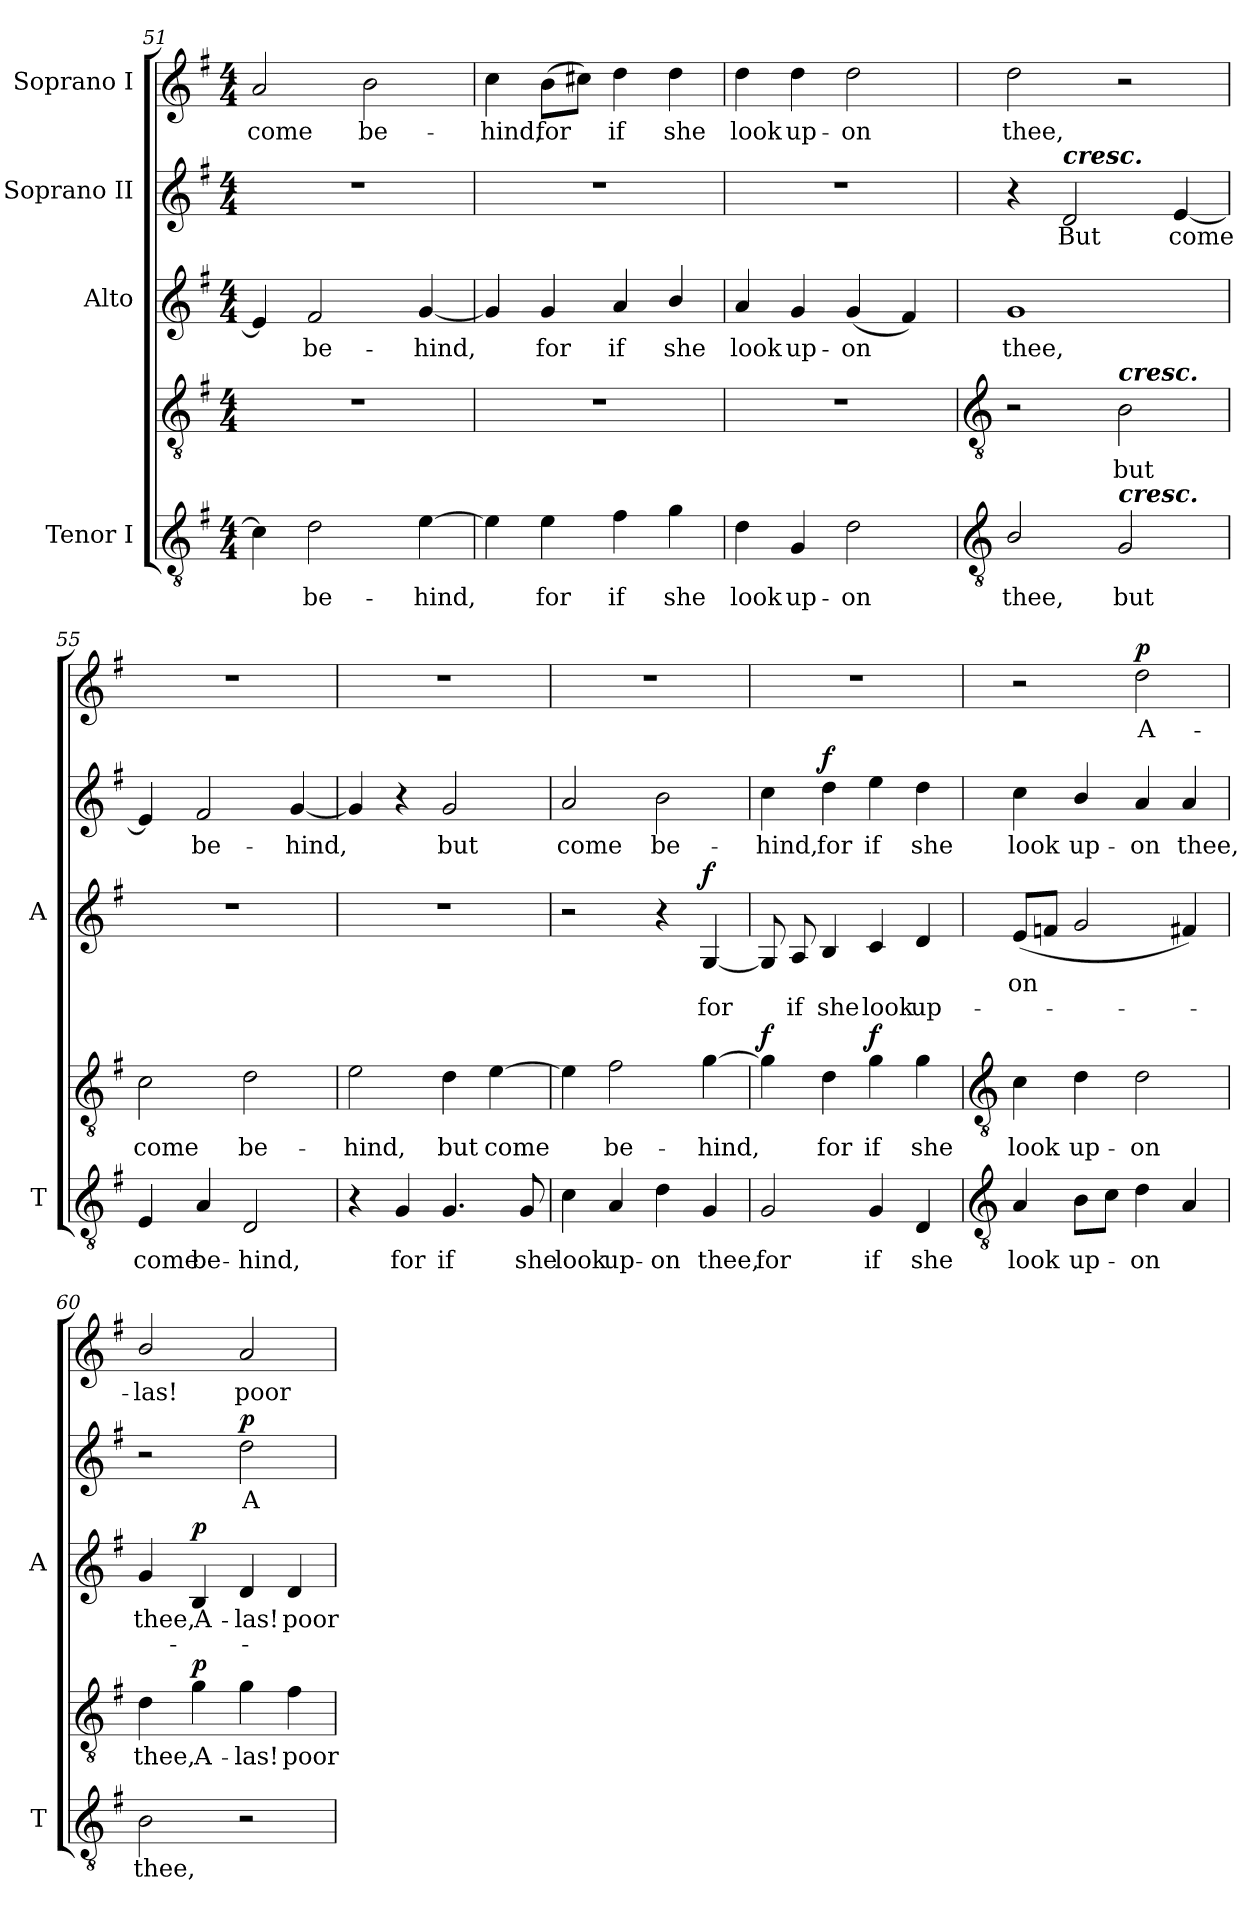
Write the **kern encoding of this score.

**kern	**text	**kern	**text	**dynam	**kern	**text	**text	**dynam	**kern	**text	**dynam	**kern	**text	**dynam
*part4	*part4	*part4	*part4	*part4	*part3	*part3	*part3	*part3	*part2	*part2	*part2	*part1	*part1	*part1
*staff5	*staff5	*staff4	*staff4	*staff4/5	*staff3	*staff3	*staff3	*staff3	*staff2	*staff2	*staff2	*staff1	*staff1	*staff1
*I"Tenor I	*	*	*	*	*I"Alto	*	*	*	*I"Soprano II	*	*	*I"Soprano I	*	*
*I'T	*	*	*	*	*I'A	*	*	*	*	*	*	*	*	*
*clefGv2	*	*clefGv2	*	*	*clefG2	*	*	*	*clefG2	*	*	*clefG2	*	*
*k[f#]	*	*k[f#]	*	*	*k[f#]	*	*	*	*k[f#]	*	*	*k[f#]	*	*
*G:	*	*G:	*	*	*G:	*	*	*	*G:	*	*	*G:	*	*
*M4/4	*	*M4/4	*	*	*M4/4	*	*	*	*M4/4	*	*	*M4/4	*	*
=51	=51	=51	=51	=51	=51	=51	=51	=51	=51	=51	=51	=51	=51	=51
!	!	!	!	!	!	!	!	!	!	!	!	!	!LO:LY:b	!
4c]	.	1r	.	.	4e]	.	.	.	1r	.	.	2a	come	.
!	!LO:LY:b	!	!	!	!	!LO:LY:b	!	!	!	!	!	!	!	!
2d	be-	.	.	.	2f#	be-	.	.	.	.	.	.	.	.
!	!	!	!	!	!	!	!	!	!	!	!	!	!LO:LY:b	!
.	.	.	.	.	.	.	.	.	.	.	.	2b	be-	.
!	!LO:LY:b	!	!	!	!	!LO:LY:b	!	!	!	!	!	!	!	!
[4e	-hind,	.	.	.	[4g	-hind,	.	.	.	.	.	.	.	.
=52	=52	=52	=52	=52	=52	=52	=52	=52	=52	=52	=52	=52	=52	=52
!	!	!	!	!	!	!	!	!	!	!	!	!	!LO:LY:b	!
4e]	.	1r	.	.	4g]	.	.	.	1r	.	.	4cc	-hind,	.
!	!LO:LY:b	!	!	!	!	!LO:LY:b	!	!	!	!	!	!	!LO:LY:b	!
4e	for	.	.	.	4g	for	.	.	.	.	.	(>8bL	for	.
.	.	.	.	.	.	.	.	.	.	.	.	8cc#XJ)	.	.
!	!LO:LY:b	!	!	!	!	!LO:LY:b	!	!	!	!	!	!	!LO:LY:b	!
4f#	if	.	.	.	4a	if	.	.	.	.	.	4dd	if	.
!	!LO:LY:b	!	!	!	!	!LO:LY:b	!	!	!	!	!	!	!LO:LY:b	!
4g	she	.	.	.	4b/	she	.	.	.	.	.	4dd	she	.
=53	=53	=53	=53	=53	=53	=53	=53	=53	=53	=53	=53	=53	=53	=53
!	!LO:LY:b	!	!	!	!	!LO:LY:b	!	!	!	!	!	!	!LO:LY:b	!
4d	look	1r	.	.	4a	look	.	.	1r	.	.	4dd	look	.
!	!LO:LY:b	!	!	!	!	!LO:LY:b	!	!	!	!	!	!	!LO:LY:b	!
4G	up-	.	.	.	4g	up-	.	.	.	.	.	4dd	up-	.
!	!LO:LY:b	!	!	!	!	!LO:LY:b	!	!	!	!	!	!	!LO:LY:b	!
2d	-on	.	.	.	(<4g	-on	.	.	.	.	.	2dd	-on	.
.	.	.	.	.	4f#)	.	.	.	.	.	.	.	.	.
!!LO:LB:g=z
=54	=54	=54	=54	=54	=54	=54	=54	=54	=54	=54	=54	=54	=54	=54
*clefGv2	*	*clefGv2	*	*	*	*	*	*	*	*	*	*	*	*
!	!LO:LY:b	!	!	!	!	!LO:LY:b	!	!	!	!	!	!	!LO:LY:b	!
2B/	thee,	2r	.	.	1g	thee,	.	.	4r	.	.	2dd	thee,	.
!	!	!	!	!	!	!	!	!	!LO:TX:a:Bi:t=cresc.	!	!	!	!	!
!	!	!	!	!	!	!	!	!	!	!LO:LY:b	!	!	!	!
.	.	.	.	.	.	.	.	.	2d	But	.	.	.	.
!	!	!LO:TX:a:Bi:t=cresc.	!	!	!	!	!	!	!	!	!	!	!	!
!LO:TX:a:Bi:t=cresc.	!	!	!	!	!	!	!	!	!	!	!	!	!	!
!	!LO:LY:b	!	!LO:LY:b	!	!	!	!	!	!	!	!	!	!	!
2G	but	2B	but	.	.	.	.	.	.	.	.	2r	.	.
!	!	!	!	!	!	!	!	!	!	!LO:LY:b	!	!	!	!
.	.	.	.	.	.	.	.	.	[4e	come	.	.	.	.
=55	=55	=55	=55	=55	=55	=55	=55	=55	=55	=55	=55	=55	=55	=55
!	!LO:LY:b	!	!LO:LY:b	!	!	!	!	!	!	!	!	!	!	!
4E	-come	2c	come	.	1r	.	.	.	4e]	.	.	1r	.	.
!	!LO:LY:b	!	!	!	!	!	!	!	!	!LO:LY:b	!	!	!	!
4A/	be-	.	.	.	.	.	.	.	2f#	be-	.	.	.	.
!	!LO:LY:b	!	!LO:LY:b	!	!	!	!	!	!	!	!	!	!	!
2D	-hind,	2d	be-	.	.	.	.	.	.	.	.	.	.	.
!	!	!	!	!	!	!	!	!	!	!LO:LY:b	!	!	!	!
.	.	.	.	.	.	.	.	.	[4g	-hind,	.	.	.	.
=56	=56	=56	=56	=56	=56	=56	=56	=56	=56	=56	=56	=56	=56	=56
!	!	!	!LO:LY:b	!	!	!	!	!	!	!	!	!	!	!
4r	.	2e	hind,	.	1r	.	.	.	4g]	.	.	1r	.	.
!	!LO:LY:b	!	!	!	!	!	!	!	!	!	!	!	!	!
4G	for	.	.	.	.	.	.	.	4r	.	.	.	.	.
!	!LO:LY:b	!	!LO:LY:b	!	!	!	!	!	!	!LO:LY:b	!	!	!	!
4.G	if	4d	but	.	.	.	.	.	2g	but	.	.	.	.
!	!	!	!LO:LY:b	!	!	!	!	!	!	!	!	!	!	!
.	.	[4e	come	.	.	.	.	.	.	.	.	.	.	.
!	!LO:LY:b	!	!	!	!	!	!	!	!	!	!	!	!	!
8G	she	.	.	.	.	.	.	.	.	.	.	.	.	.
=57	=57	=57	=57	=57	=57	=57	=57	=57	=57	=57	=57	=57	=57	=57
!	!LO:LY:b	!	!	!	!	!	!	!	!	!LO:LY:b	!	!	!	!
4c	look	4e]	.	.	2r	.	.	.	2a	come	.	1r	.	.
!	!LO:LY:b	!	!LO:LY:b	!	!	!	!	!	!	!	!	!	!	!
4A	up-	2f#	be-	.	.	.	.	.	.	.	.	.	.	.
!	!LO:LY:b	!	!	!	!	!	!	!	!	!LO:LY:b	!	!	!	!
4d	-on	.	.	.	4r	.	.	.	2b	be-	.	.	.	.
!	!LO:LY:b	!	!LO:LY:b	!	!	!	!LO:LY:b	!LO:DY:b	!	!	!	!	!	!
4G	thee,	[4g	-hind,	.	[4G	.	for	f	.	.	.	.	.	.
=58	=58	=58	=58	=58	=58	=58	=58	=58	=58	=58	=58	=58	=58	=58
!	!LO:LY:b	!	!	!LO:DY:b=2	!	!	!	!	!	!LO:LY:b	!	!	!	!
2G	for	4g]	.	f	8G]	.	.	.	4cc	-hind,	.	1r	.	.
!	!	!	!	!	!	!	!LO:LY:b	!	!	!	!	!	!	!
.	.	.	.	.	8A	.	if	.	.	.	.	.	.	.
!	!	!	!LO:LY:b	!	!	!	!LO:LY:b	!	!	!LO:LY:b	!LO:DY:b	!	!	!
.	.	4d	for	.	4B	.	she	.	4dd	for	f	.	.	.
!	!LO:LY:b	!	!LO:LY:b	!LO:DY:b	!	!	!LO:LY:b	!	!	!LO:LY:b	!	!	!	!
4G	if	4g	if	f	4c	.	look	.	4ee	if	.	.	.	.
!	!LO:LY:b	!	!LO:LY:b	!	!	!	!LO:LY:b	!	!	!LO:LY:b	!	!	!	!
4D	she	4g	she	.	4d	.	up-	.	4dd	she	.	.	.	.
!!LO:LB:g=z
=59	=59	=59	=59	=59	=59	=59	=59	=59	=59	=59	=59	=59	=59	=59
*clefGv2	*	*clefGv2	*	*	*	*	*	*	*	*	*	*	*	*
!	!LO:LY:b	!	!LO:LY:b	!	!	!LO:LY:b	!	!	!	!LO:LY:b	!	!	!	!
4A	look	4c	look	.	(<8eL	-on	.	.	4cc	look	.	2r	.	.
.	.	.	.	.	8fnJ	.	.	.	.	.	.	.	.	.
!	!LO:LY:b	!	!LO:LY:b	!	!	!	!	!	!	!LO:LY:b	!	!	!	!
8BL	up-	4d	up-	.	2g	.	.	.	4b/	up-	.	.	.	.
8cJ	.	.	.	.	.	.	.	.	.	.	.	.	.	.
!	!LO:LY:b	!	!LO:LY:b	!	!	!	!	!	!	!LO:LY:b	!	!	!LO:LY:b	!LO:DY:b
4d	on	2d	-on	.	.	.	.	.	4a	-on	.	2dd	A-	p
!	!	!	!	!	!	!	!	!	!	!LO:LY:b	!	!	!	!
4A	.	.	.	.	4f#X)	.	.	.	4a	thee,	.	.	.	.
=60	=60	=60	=60	=60	=60	=60	=60	=60	=60	=60	=60	=60	=60	=60
!	!LO:LY:b	!	!LO:LY:b	!	!	!LO:LY:b	!	!	!	!	!	!	!LO:LY:b	!
2B	thee,	4d	thee,	.	4g	thee,	.	.	2r	.	.	2b/	-las!	.
!	!	!	!LO:LY:b	!LO:DY:b	!	!LO:LY:b	!	!LO:DY:b	!	!	!	!	!	!
.	.	4g	A-	p	4B	A-	.	p	.	.	.	.	.	.
!	!	!	!LO:LY:b	!	!	!LO:LY:b	!	!	!	!LO:LY:b	!LO:DY:b	!	!LO:LY:b	!
2r	.	4g	-las!	.	4d	-las!	.	.	2dd	A-	p	2a	poor	.
!	!	!	!LO:LY:b	!	!	!LO:LY:b	!	!	!	!	!	!	!	!
.	.	4f#	poor	.	4d	poor	.	.	.	.	.	.	.	.
=	=	=	=	=	=	=	=	=	=	=	=	=	=	=
*-	*-	*-	*-	*-	*-	*-	*-	*-	*-	*-	*-	*-	*-	*-
